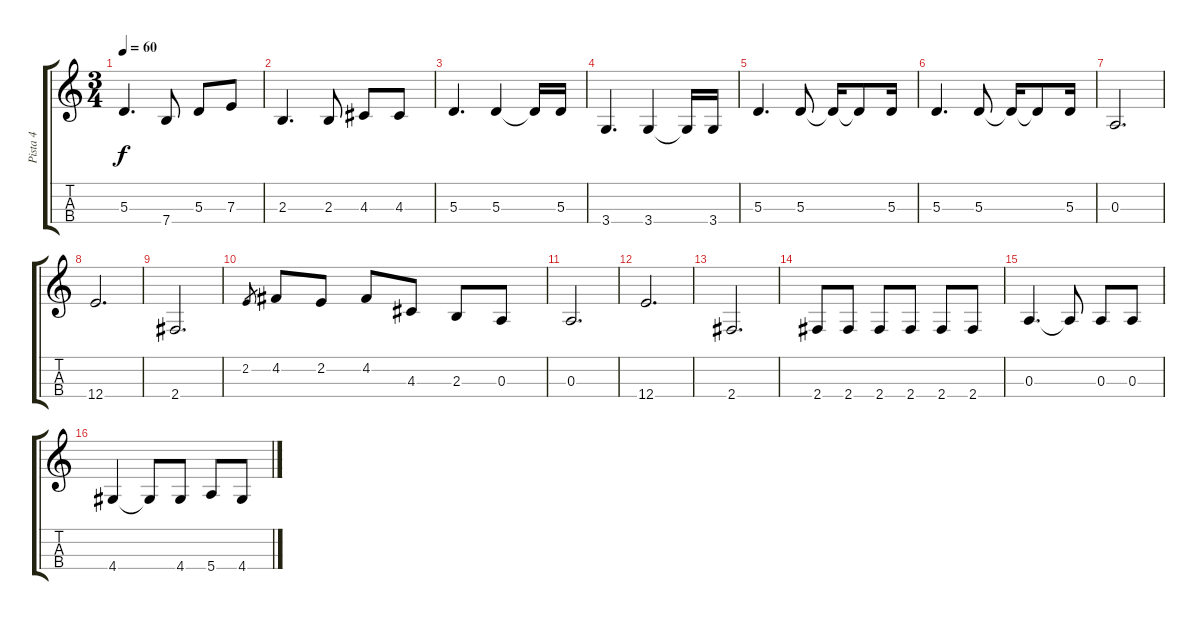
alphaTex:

\track ("Pista 4" "Pista 4") {instrument electricbasspick}
\staff {score tabs}
\tuning (G3 D3 A2 E2) {hide}
\ts (3 4)
\tempo 60
\clef g2
\ks c
5.3.4{d dy f} 7.4.8 5.3.8 7.3.8 |
2.3.4{d} 2.3.8 4.3.8 4.3.8 |
5.3.4{d} 5.3.4 5.3{t}.16 5.3.16 |
3.4.4{d} 3.4.4 3.4{t}.16 3.4.16 |
5.3.4{d} 5.3.8 5.3{t}.16 5.3{t}.8 5.3.16 |
5.3.4{d} 5.3.8 5.3{t}.16 5.3{t}.8 5.3.16 |
0.3.2{d} |
12.4.2{d} |
2.4.2{d} |
2.2.8{gr} 4.2.8 2.2.8 4.2.8 4.3.8 2.3.8 0.3.8 |
0.3.2{d} |
12.4.2{d} |
2.4.2{d} |
2.4.8 2.4.8 2.4.8 2.4.8 2.4.8 2.4.8 |
0.3.4{d} 0.3{t}.8 0.3.8 0.3.8 |
4.4.4 4.4{t}.8 4.4.8 5.4.8 4.4.8
